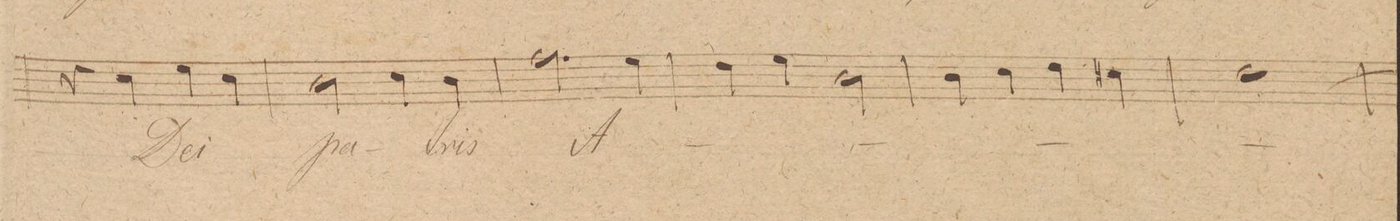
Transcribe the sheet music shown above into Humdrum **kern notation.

**kern	**text	**dynam
*I"Tenore.	*	*
*clefC4	*	*
*k[f#c#g#]	*	*
*met(c|)	*	*
*M2/2	*	*
4r	.	.
4B\	De-	.
4d\	.	.
4B\	-i	.
=294	=294	=294
2A\	pa-	.
4B\	.	.
4A\	-tris	.
=295	=295	=295
2.e\	A-	.
4d\	.	.
=296	=296	=296
4c#\	.	.
4d\	.	.
2A\	.	.
=297	=297	=297
4A\	.	.
4B\	.	.
4c#\	.	.
4B#X\	.	.
=298	=298	=298
[>1c#	.	.
=299	=299	=299
1ryy	.	.
=300	=300	=300
*-	*-	*-
